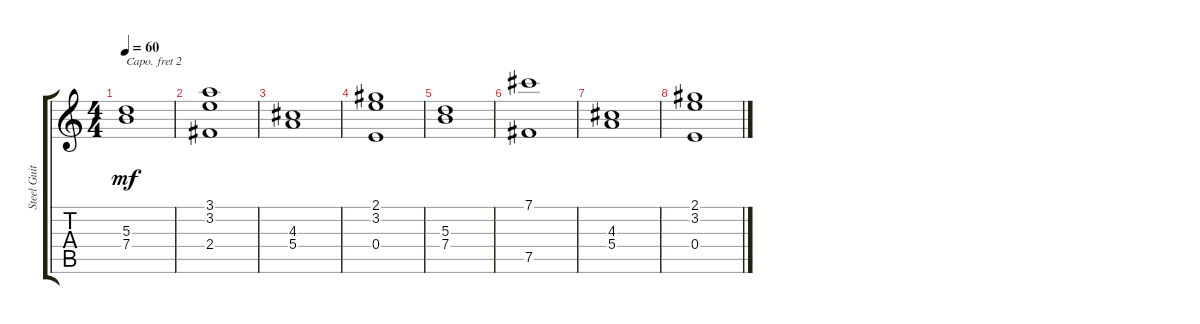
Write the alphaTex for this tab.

\track ("Steel Guitar" "Steel Guit") {instrument acousticguitarsteel}
\staff {score tabs}
\capo 2
\tuning (E4 B3 G3 D3 A2 D2) {hide}
\ts (4 4)
\tempo 60
\clef g2
\ks c
(5.3 7.4).1{dy mf} |
(3.1 3.2 2.4).1 |
(4.3 5.4).1 |
(2.1 3.2 0.4).1 |
(5.3 7.4).1 |
(7.1 7.5).1 |
(4.3 5.4).1 |
(2.1 3.2 0.4).1
